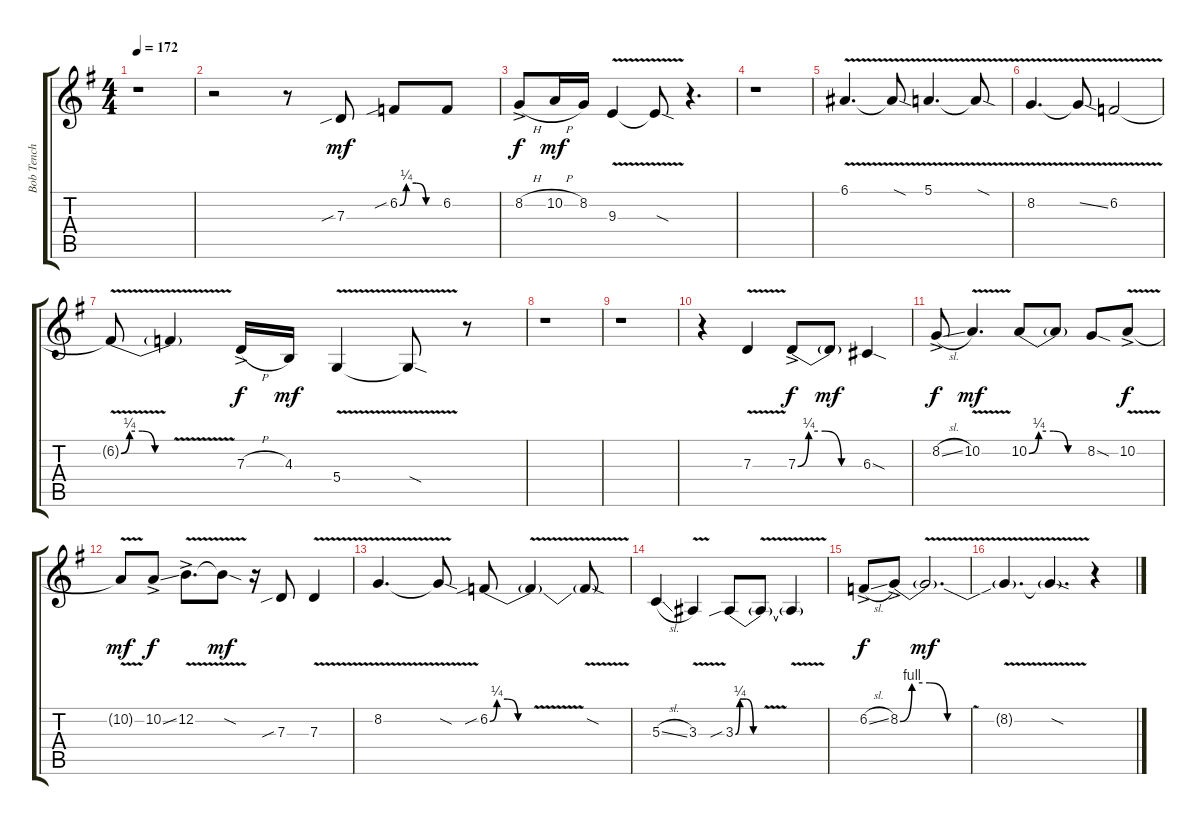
\track ("Bob Tench" "Bob Tench") {instrument trombone}
\staff {score tabs}
\tuning (E4 B3 G3 D3 A2 E2) {hide}
\ts (4 4)
\tempo 172
\clef g2
\ks g
r.1{dy mf} |
r.2 r.8 7.3{sib}.8 6.2{be (custom 0 0 10 1 25 1 40 0 60 0) sib}.8 6.2.8 |
8.2{h ac}.8{dy f} 10.2{h}.16{dy mf} 8.2.16 9.3{v}.4 9.3{sod t}.8 r.4{d} |
r.1 |
6.1{v}.4{d} 6.1{sod t}.8 5.1{v}.4{d} 5.1{sod t}.8 |
8.2{v}.4{d} 8.2{ss t}.8 6.2{v}.2 |
6.2{be (custom 0 0 10 1 25 1 40 0 60 0) t}.8 6.2{v t}.4 7.3{h ac}.16{dy f} 4.3.16{dy mf} 5.4{v}.4 5.4{sod t}.8 r.8 |
r.1 |
r.1 |
r.4 7.3{v}.4 7.3{be (custom 0 0 10 1 25 1 40 0 60 0) ac}.8{dy f} 7.3{t}.8{dy mf} 6.3{sod}.4 |
8.2{sl ac}.8{dy f} 10.2{v}.4{d dy mf} 10.2{be (custom 0 0 10 1 25 1 40 0 60 0)}.8 10.2{t}.8 8.2{sod}.8 10.2{v ac}.8{dy f} |
10.2{v t}.8{dy mf} 10.2{ss ac}.8{dy f} 12.2{v ac}.8{d} 12.2{sod t}.8{dy mf} r.16 7.3{sib}.8 7.3{v}.4 |
8.2{v}.4{d} 8.2{sod t}.8 6.2{be (custom 0 0 10 1 25 1 40 0 60 0) sib}.8 6.2{v t}.4 6.2{sod t}.8 |
5.3{sl}.4 3.3{v}.4 3.3{be (custom 0 0 10 1 25 1 40 0 60 0) sib}.8 3.3{v t}.8 3.3{v t}.4 |
6.2{sl ac}.8{dy f} 8.2{be (custom 0 0 10 4 25 4 40 0 60 0) ac}.8 8.2{v t}.2{d dy mf} |
8.2{v t}.4{d} 8.2{sod t}.4{d} r.4
